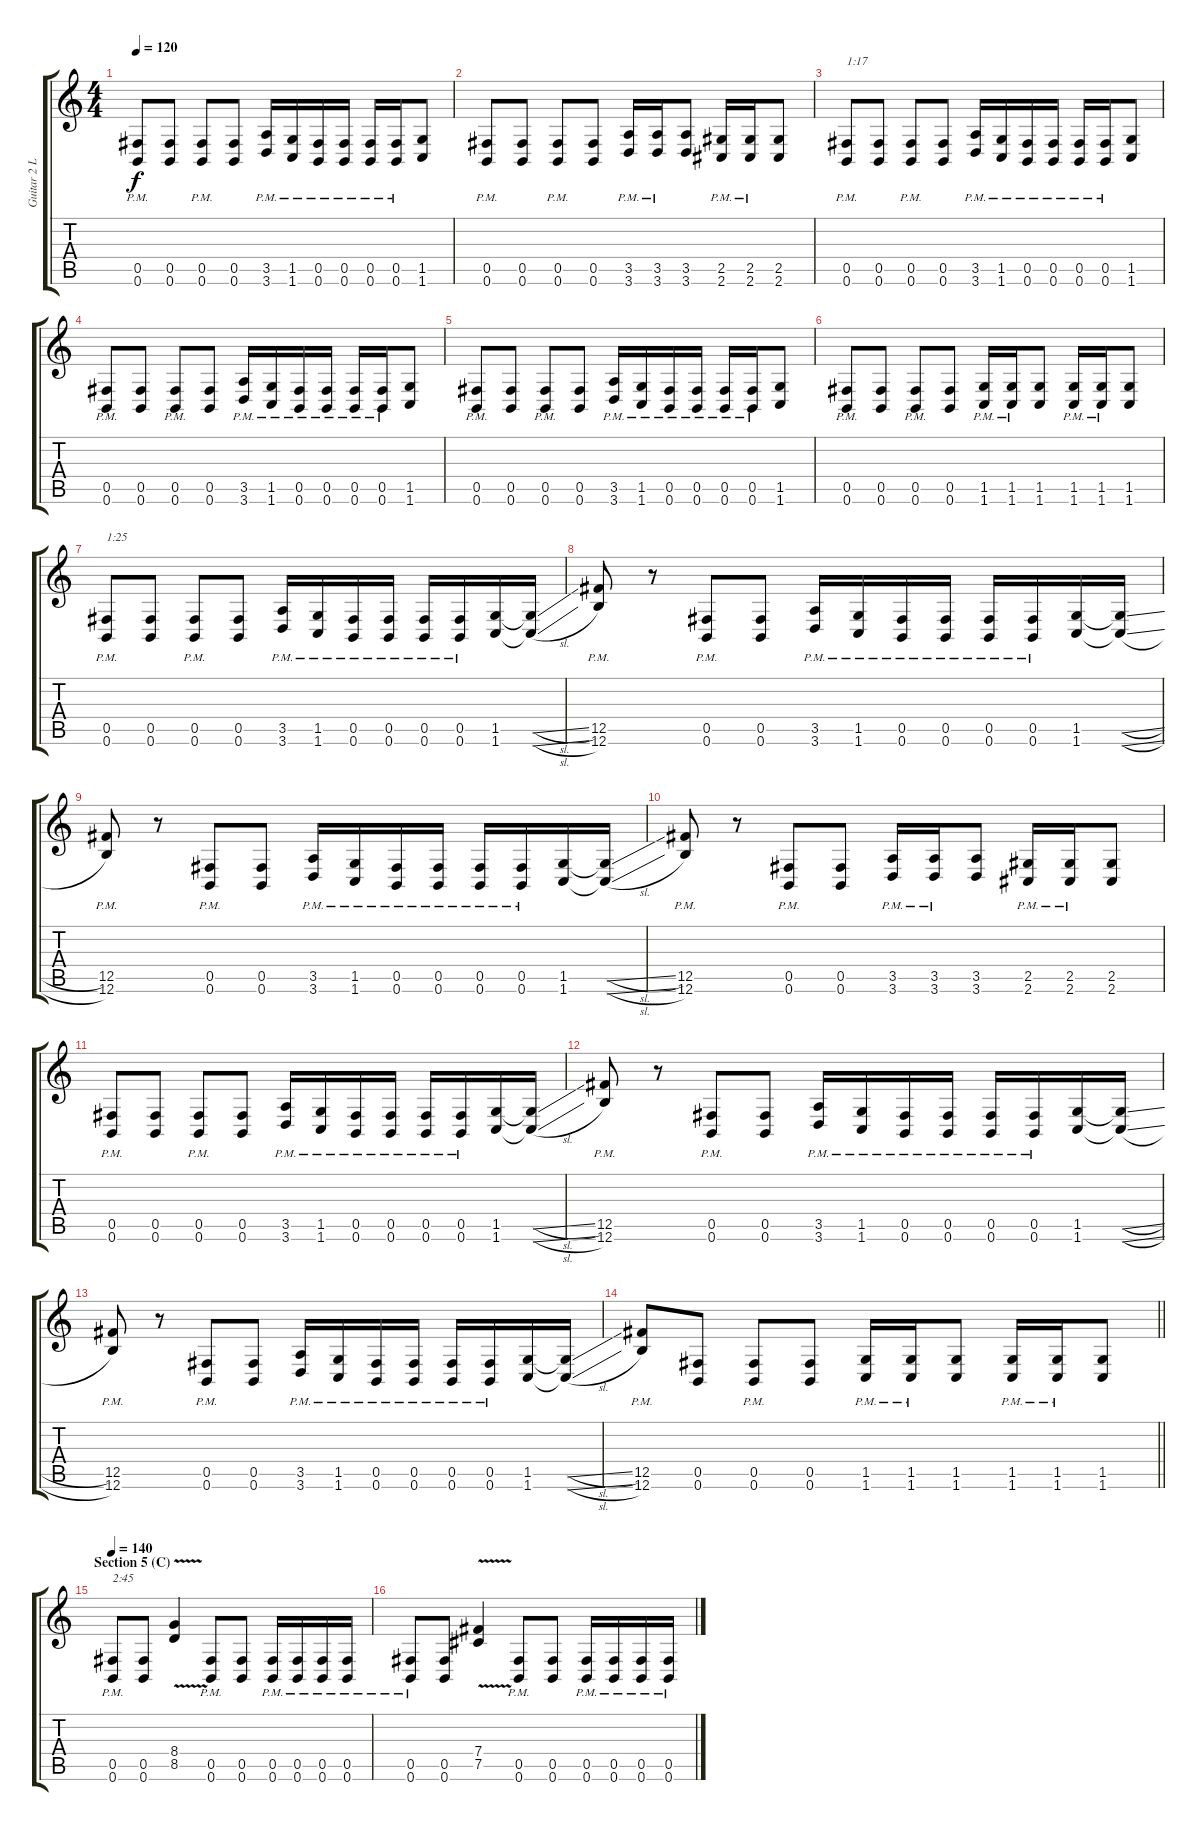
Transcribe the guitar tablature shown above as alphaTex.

\track ("Guitar 2 Lead" "Guitar 2 L") {instrument distortionguitar}
\staff {score tabs}
\tuning (E4 B3 E3 B2 Gb2 B1) {hide}
\ts (4 4)
\tempo 120
\clef g2
\ks c
(0.5{pm} 0.6).8{dy f} (0.5 0.6).8 (0.5{pm} 0.6).8 (0.5 0.6).8 (3.5{pm} 3.6{pm}).16 (1.5{pm} 1.6{pm}).16 (0.5{pm} 0.6{pm}).16 (0.5{pm} 0.6{pm}).16 (0.5{pm} 0.6{pm}).16 (0.5{pm} 0.6{pm}).16 (1.5 1.6).8 |
(0.5{pm} 0.6).8 (0.5 0.6).8 (0.5{pm} 0.6).8 (0.5 0.6).8 (3.5 3.6{pm}).16 (3.5 3.6{pm}).16 (3.5 3.6).8 (2.5 2.6{pm}).16 (2.5 2.6{pm}).16 (2.5 2.6).8 |
(0.5{pm} 0.6).8{txt "1:17"} (0.5 0.6).8 (0.5{pm} 0.6).8 (0.5 0.6).8 (3.5{pm} 3.6{pm}).16 (1.5{pm} 1.6{pm}).16 (0.5{pm} 0.6{pm}).16 (0.5{pm} 0.6{pm}).16 (0.5{pm} 0.6{pm}).16 (0.5{pm} 0.6{pm}).16 (1.5 1.6).8 |
(0.5{pm} 0.6).8 (0.5 0.6).8 (0.5{pm} 0.6).8 (0.5 0.6).8 (3.5{pm} 3.6{pm}).16 (1.5{pm} 1.6{pm}).16 (0.5{pm} 0.6{pm}).16 (0.5{pm} 0.6{pm}).16 (0.5{pm} 0.6{pm}).16 (0.5{pm} 0.6{pm}).16 (1.5 1.6).8 |
(0.5{pm} 0.6).8 (0.5 0.6).8 (0.5{pm} 0.6).8 (0.5 0.6).8 (3.5{pm} 3.6{pm}).16 (1.5{pm} 1.6{pm}).16 (0.5{pm} 0.6{pm}).16 (0.5{pm} 0.6{pm}).16 (0.5{pm} 0.6{pm}).16 (0.5{pm} 0.6{pm}).16 (1.5 1.6).8 |
(0.5{pm} 0.6).8 (0.5 0.6).8 (0.5{pm} 0.6).8 (0.5 0.6).8 (1.5 1.6{pm}).16 (1.5 1.6{pm}).16 (1.5 1.6).8 (1.5 1.6{pm}).16 (1.5 1.6{pm}).16 (1.5 1.6).8 |
(0.5{pm} 0.6).8{txt "1:25"} (0.5 0.6).8 (0.5{pm} 0.6).8 (0.5 0.6).8 (3.5{pm} 3.6{pm}).16 (1.5{pm} 1.6{pm}).16 (0.5{pm} 0.6{pm}).16 (0.5{pm} 0.6{pm}).16 (0.5{pm} 0.6{pm}).16 (0.5{pm} 0.6{pm}).16 (1.5 1.6).16 (1.5{sl t} 1.6{sl t}).16 |
(12.5{pm} 12.6).8 r.8 (0.5{pm} 0.6).8 (0.5 0.6).8 (3.5{pm} 3.6{pm}).16 (1.5{pm} 1.6{pm}).16 (0.5{pm} 0.6{pm}).16 (0.5{pm} 0.6{pm}).16 (0.5{pm} 0.6{pm}).16 (0.5{pm} 0.6{pm}).16 (1.5 1.6).16 (1.5{sl t} 1.6{sl t}).16 |
(12.5{pm} 12.6).8 r.8 (0.5{pm} 0.6).8 (0.5 0.6).8 (3.5{pm} 3.6{pm}).16 (1.5{pm} 1.6{pm}).16 (0.5{pm} 0.6{pm}).16 (0.5{pm} 0.6{pm}).16 (0.5{pm} 0.6{pm}).16 (0.5{pm} 0.6{pm}).16 (1.5 1.6).16 (1.5{sl t} 1.6{sl t}).16 |
(12.5{pm} 12.6).8 r.8 (0.5{pm} 0.6).8 (0.5 0.6).8 (3.5 3.6{pm}).16 (3.5 3.6{pm}).16 (3.5 3.6).8 (2.5 2.6{pm}).16 (2.5 2.6{pm}).16 (2.5 2.6).8 |
(0.5{pm} 0.6).8 (0.5 0.6).8 (0.5{pm} 0.6).8 (0.5 0.6).8 (3.5{pm} 3.6{pm}).16 (1.5{pm} 1.6{pm}).16 (0.5{pm} 0.6{pm}).16 (0.5{pm} 0.6{pm}).16 (0.5{pm} 0.6{pm}).16 (0.5{pm} 0.6{pm}).16 (1.5 1.6).16 (1.5{sl t} 1.6{sl t}).16 |
(12.5{pm} 12.6).8 r.8 (0.5{pm} 0.6).8 (0.5 0.6).8 (3.5{pm} 3.6{pm}).16 (1.5{pm} 1.6{pm}).16 (0.5{pm} 0.6{pm}).16 (0.5{pm} 0.6{pm}).16 (0.5{pm} 0.6{pm}).16 (0.5{pm} 0.6{pm}).16 (1.5 1.6).16 (1.5{sl t} 1.6{sl t}).16 |
(12.5{pm} 12.6).8 r.8 (0.5{pm} 0.6).8 (0.5 0.6).8 (3.5{pm} 3.6{pm}).16 (1.5{pm} 1.6{pm}).16 (0.5{pm} 0.6{pm}).16 (0.5{pm} 0.6{pm}).16 (0.5{pm} 0.6{pm}).16 (0.5{pm} 0.6{pm}).16 (1.5 1.6).16 (1.5{sl t} 1.6{sl t}).16 |
\barLineRight lightlight
(12.5{pm} 12.6).8 (0.5 0.6).8 (0.5{pm} 0.6).8 (0.5 0.6).8 (1.5 1.6{pm}).16 (1.5 1.6{pm}).16 (1.5 1.6).8 (1.5 1.6{pm}).16 (1.5 1.6{pm}).16 (1.5 1.6).8 |
\section ("" "Section 5 (C)")
\tempo 140
(0.5{pm} 0.6).8{txt "2:45"} (0.5 0.6).8 (8.4{v} 8.5{v}).4 (0.5{pm} 0.6).8 (0.5 0.6).8 (0.5{pm} 0.6).16 (0.5{pm} 0.6).16 (0.5{pm} 0.6).16 (0.5{pm} 0.6).16 |
(0.5{pm} 0.6).8 (0.5 0.6).8 (7.4{v} 7.5{v}).4 (0.5{pm} 0.6).8 (0.5 0.6).8 (0.5{pm} 0.6).16 (0.5{pm} 0.6).16 (0.5{pm} 0.6).16 (0.5{pm} 0.6).16
